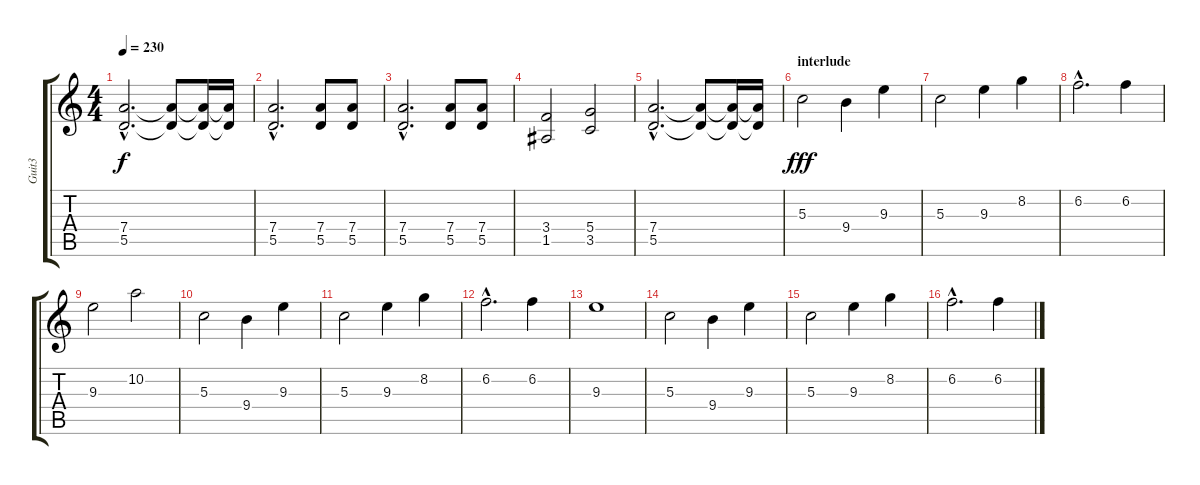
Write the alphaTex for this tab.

\track ("Guit3" "Guit3") {instrument overdrivenguitar}
\staff {score tabs}
\tuning (E4 B3 G3 D3 A2 E2) {hide}
\ts (4 4)
\tempo 230
\clef g2
\ks c
(7.4{hac} 5.5{hac}).2{d dy f} (7.4{t} 5.5{t}).8 (7.4{t} 5.5{t}).16 (7.4{t} 5.5{t}).16 |
(7.4{hac} 5.5{hac}).2{d} (7.4 5.5).8 (7.4 5.5).8 |
(7.4{hac} 5.5{hac}).2{d} (7.4 5.5).8 (7.4 5.5).8 |
(3.4 1.5).2 (5.4 3.5).2 |
(7.4{hac} 5.5{hac}).2{d} (7.4{t} 5.5{t}).8 (7.4{t} 5.5{t}).16 (7.4{t} 5.5{t}).16 |
\section ("" "interlude")
5.3.2{dy fff} 9.4.4 9.3.4 |
5.3.2 9.3.4 8.2.4 |
6.2{hac}.2{d} 6.2.4 |
9.3.2 10.2.2 |
5.3.2 9.4.4 9.3.4 |
5.3.2 9.3.4 8.2.4 |
6.2{hac}.2{d} 6.2.4 |
9.3.1 |
5.3.2 9.4.4 9.3.4 |
5.3.2 9.3.4 8.2.4 |
6.2{hac}.2{d} 6.2.4
